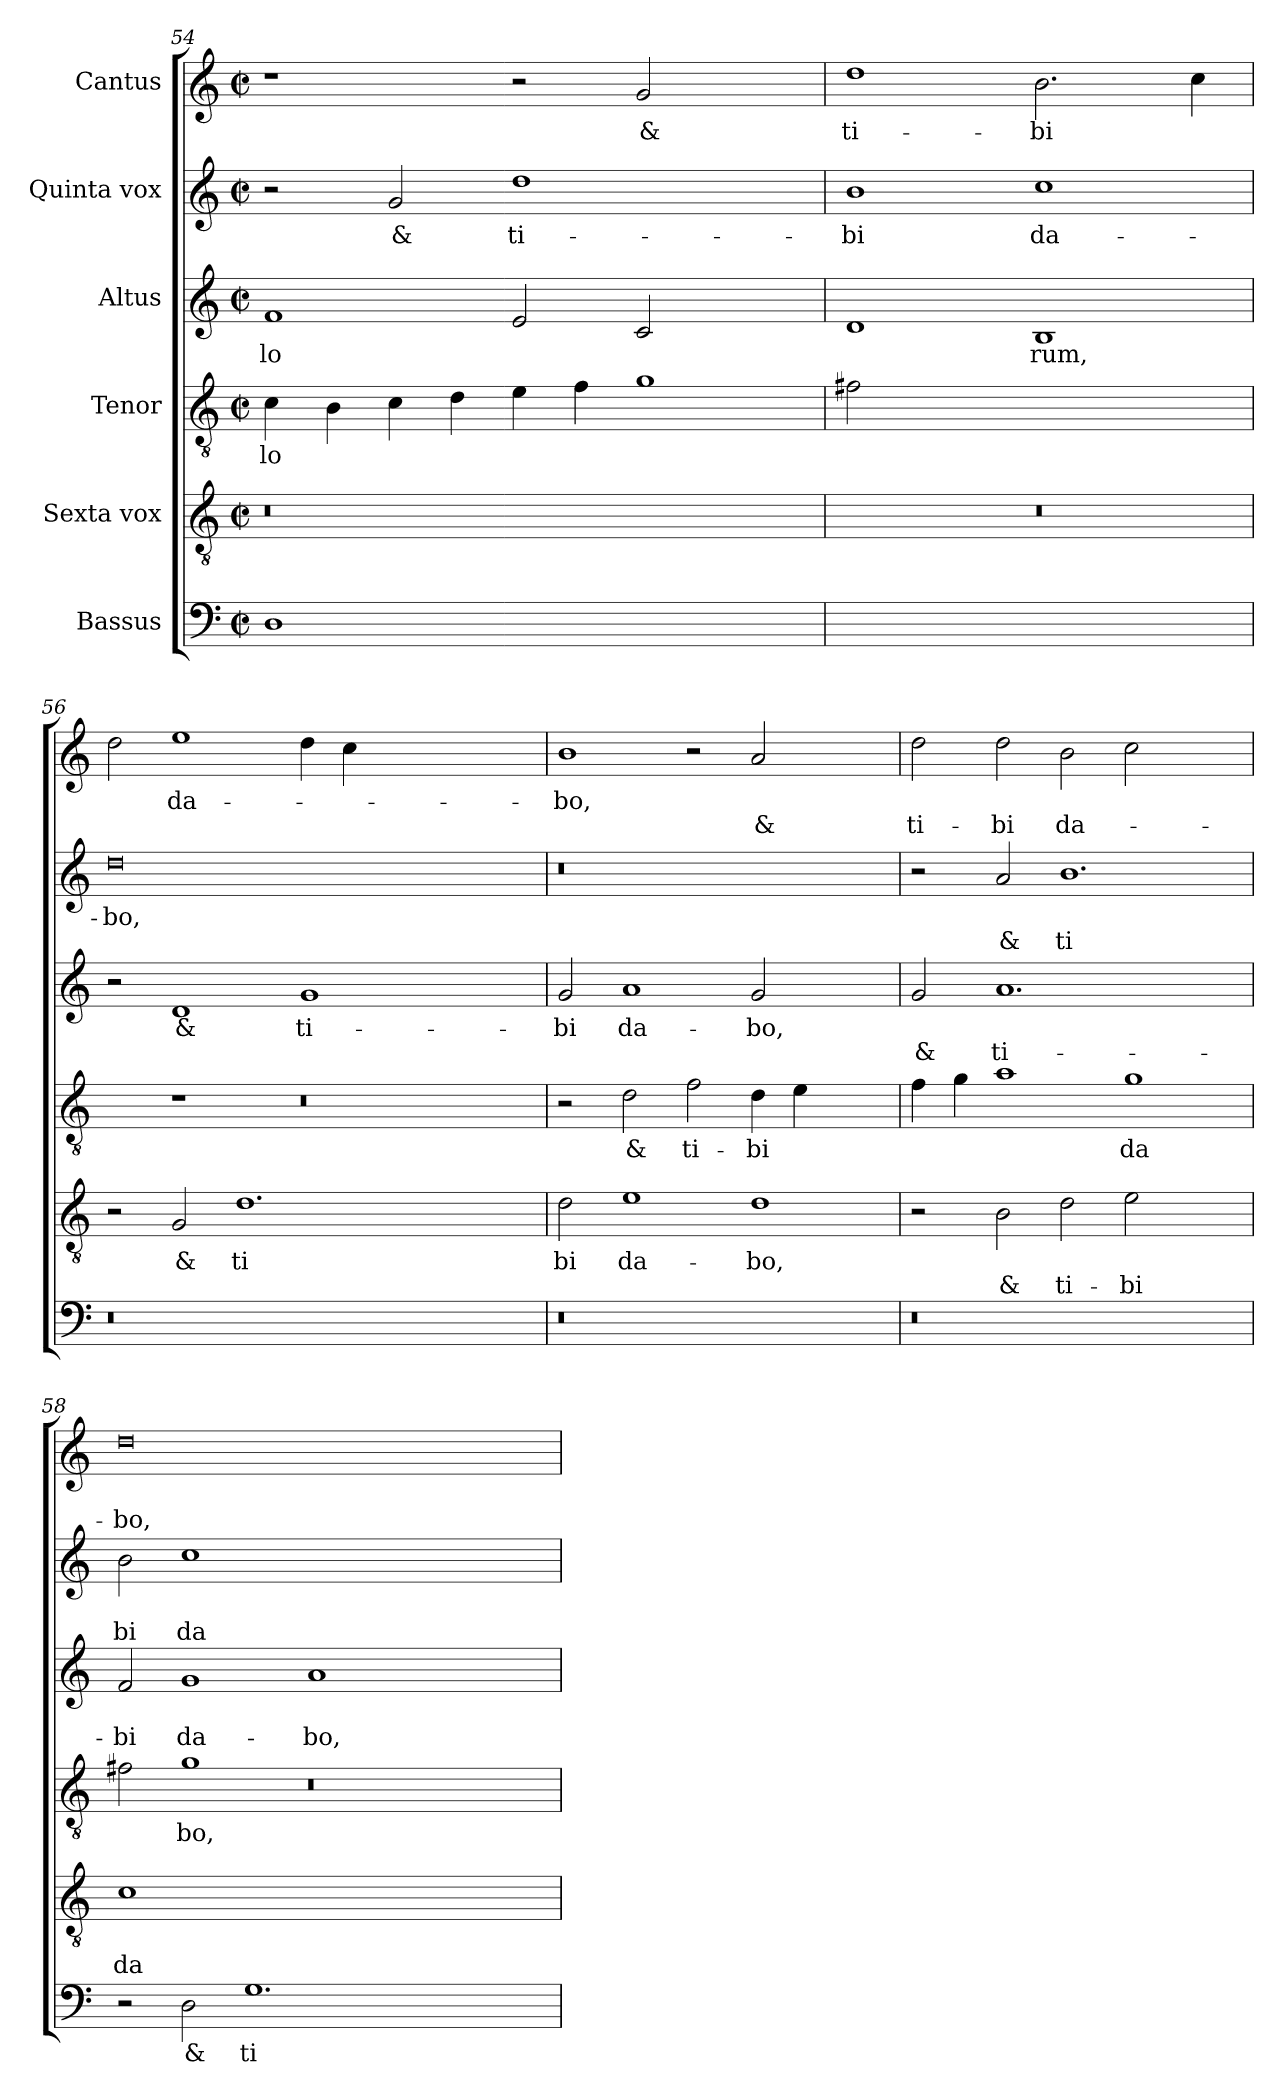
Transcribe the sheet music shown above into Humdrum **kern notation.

**kern	**text	**kern	**text	**text	**kern	**text	**kern	**text	**text	**kern	**text	**text	**kern	**text	**text
*part6	*part6	*part5	*part5	*part5	*part4	*part4	*part3	*part3	*part3	*part2	*part2	*part2	*part1	*part1	*part1
*staff6	*staff6	*staff5	*staff5	*staff5	*staff4	*staff4	*staff3	*staff3	*staff3	*staff2	*staff2	*staff2	*staff1	*staff1	*staff1
*I"Bassus	*	*I"Sexta vox	*	*	*I"Tenor	*	*I"Altus	*	*	*I"Quinta vox	*	*	*I"Cantus	*	*
!!LO:LB:g=z
*clefF4	*	*clefGv2	*	*	*clefGv2	*	*clefG2	*	*	*clefG2	*	*	*clefG2	*	*
*k[]	*	*k[]	*	*	*k[]	*	*k[]	*	*	*k[]	*	*	*k[]	*	*
*C:	*	*C:	*	*	*C:	*	*C:	*	*	*C:	*	*	*C:	*	*
*M4/2	*	*M4/2	*	*	*M4/2	*	*M4/2	*	*	*M4/2	*	*	*M4/2	*	*
*met(c|)	*	*met(c|)	*	*	*met(c|)	*	*met(c|)	*	*	*met(c|)	*	*	*met(c|)	*	*
=54A	=54A	=54A	=54A	=54A	=54A	=54A	=54A	=54A	=54A	=54A	=54A	=54A	=54A	=54A	=54A
!	!	!	!	!	!	!LO:LY:b	!	!LO:LY:b	!	!	!	!	!	!	!
1D	.	0r	.	.	4c	-lo	1f	-lo	.	2r	.	.	1r	.	.
.	.	.	.	.	4B	.	.	.	.	.	.	.	.	.	.
!	!	!	!	!	!	!	!	!	!	!	!LO:LY:b	!	!	!	!
.	.	.	.	.	4c	.	.	.	.	2g	&	.	.	.	.
.	.	.	.	.	4d	.	.	.	.	.	.	.	.	.	.
!	!LO:LY:b	!	!	!	!	!	!	!	!	!	!LO:LY:b	!	!	!	!
[1Gyy	-rum,	.	.	.	4e	.	2e	.	.	1dd	ti-	.	2r	.	.
.	.	.	.	.	4f	.	.	.	.	.	.	.	.	.	.
!	!	!	!	!	!	!	!	!	!	!	!	!	!	!LO:LY:b	!
.	.	.	.	.	1g	.	2c	.	.	.	.	.	2g	&	.
2ryy	.	2ryy	.	.	.	.	2ryy	.	.	2ryy	.	.	2ryy	.	.
=55A	=55A	=55A	=55A	=55A	=55A	=55A	=55A	=55A	=55A	=55A	=55A	=55A	=55A	=55A	=55A
!	!	!	!	!	!	!	!	!	!	!	!LO:LY:b	!	!	!LO:LY:b	!
1.Gyy_	.	0r	.	.	2f#	.	1d	.	.	1b	-bi	.	1dd	ti-	.
!	!	!	!	!	!	!LO:LY:b	!	!	!	!	!	!	!	!	!
.	.	.	.	.	[1.gyy	rum,	.	.	.	.	.	.	.	.	.
!	!	!	!	!	!	!	!	!LO:LY:b	!	!	!LO:LY:b	!	!	!LO:LY:b	!
.	.	.	.	.	.	.	1B	rum,	.	1cc	da-	.	2.b	-bi	.
2Gyy]	.	.	.	.	.	.	.	.	.	.	.	.	.	.	.
.	.	.	.	.	.	.	.	.	.	.	.	.	4cc	.	.
=56A	=56A	=56A	=56A	=56A	=56A	=56A	=56A	=56A	=56A	=56A	=56A	=56A	=56A	=56A	=56A
!	!	!	!	!	!	!	!	!	!	!	!LO:LY:b	!	!	!	!
0r	.	2r	.	.	2gyy]	.	2r	.	.	0dd	-bo,	.	2dd	.	.
!	!	!	!LO:LY:b	!	!	!	!	!LO:LY:b	!	!	!	!	!	!LO:LY:b	!
.	.	2G	&	.	1r	.	1d	&	.	.	.	.	1ee	da-	.
!	!	!	!LO:LY:b	!	!	!	!	!	!	!	!	!	!	!	!
.	.	1.d	ti	.	.	.	.	.	.	.	.	.	.	.	.
!	!	!	!	!	!	!	!	!LO:LY:b	!	!	!	!	!	!	!
.	.	.	.	.	0r	.	1g	ti-	.	.	.	.	4dd	.	.
.	.	.	.	.	.	.	.	.	.	.	.	.	4cc	.	.
1.ryy	.	.	.	.	.	.	.	.	.	1.ryy	.	.	1.ryy	.	.
.	.	1ryy	.	.	.	.	1ryy	.	.	.	.	.	.	.	.
=57A	=57A	=57A	=57A	=57A	=57A	=57A	=57A	=57A	=57A	=57A	=57A	=57A	=57A	=57A	=57A
!	!	!	!LO:LY:b	!	!	!	!	!LO:LY:b	!	!	!	!	!	!LO:LY:b	!
0r	.	2d	bi	.	2r	.	2g	-bi	.	0r	.	.	1b	-bo,	.
!	!	!	!LO:LY:b	!	!	!LO:LY:b	!	!LO:LY:b	!	!	!	!	!	!	!
.	.	1e	da-	.	2d	&	1a	da-	.	.	.	.	.	.	.
!	!	!	!	!	!	!LO:LY:b	!	!	!	!	!	!	!	!	!
.	.	.	.	.	2f	ti-	.	.	.	.	.	.	2r	.	.
!	!	!	!LO:LY:b	!	!	!LO:LY:b	!	!LO:LY:b	!	!	!	!	!	!	!LO:LY:b
.	.	1d	-bo,	.	4d	-bi	2g	-bo,	.	.	.	.	2a	.	&
.	.	.	.	.	4e	.	.	.	.	.	.	.	.	.	.
2ryy	.	.	.	.	2ryy	.	2ryy	.	.	2ryy	.	.	2ryy	.	.
=58A	=58A	=58A	=58A	=58A	=58A	=58A	=58A	=58A	=58A	=58A	=58A	=58A	=58A	=58A	=58A
!	!	!	!	!	!	!	!	!	!LO:LY:b	!	!	!	!	!	!LO:LY:b
0r	.	2r	.	.	4f	.	2g	.	&	2r	.	.	2dd	.	ti-
.	.	.	.	.	4g	.	.	.	.	.	.	.	.	.	.
!	!	!	!	!LO:LY:b	!	!	!	!	!LO:LY:b	!	!	!LO:LY:b	!	!	!LO:LY:b
.	.	2B	.	&	1a	.	1.a	.	ti-	2a	.	&	2dd	.	-bi
!	!	!	!	!LO:LY:b	!	!	!	!	!	!	!	!LO:LY:b	!	!	!LO:LY:b
.	.	2d	.	ti-	.	.	.	.	.	1.b	.	ti	2b	.	da-
!	!	!	!	!LO:LY:b	!	!LO:LY:b	!	!	!	!	!	!	!	!	!
.	.	2e	.	-bi	1g	da	.	.	.	.	.	.	2cc	.	.
2ryy	.	2ryy	.	.	.	.	2ryy	.	.	.	.	.	2ryy	.	.
=58B	=58B	=58B	=58B	=58B	=58B	=58B	=58B	=58B	=58B	=58B	=58B	=58B	=58B	=58B	=58B
!	!	!	!	!LO:LY:b	!	!	!	!	!LO:LY:b	!	!	!LO:LY:b	!	!	!LO:LY:b
2r	.	1c	.	da-	2f#	.	2f	.	-bi	2b	.	bi	0dd	.	-bo,
!	!LO:LY:b	!	!	!	!	!LO:LY:b	!	!	!LO:LY:b	!	!	!LO:LY:b	!	!	!
2D	&	.	.	.	1g	bo,	1g	.	da-	1cc	.	da-	.	.	.
!	!LO:LY:b	!	!	!	!	!	!	!	!	!	!	!	!	!	!
1.G	ti-	0ryy	.	.	.	.	.	.	.	.	.	.	.	.	.
!	!	!	!	!	!	!	!	!	!LO:LY:b	!	!	!	!	!	!
.	.	.	.	.	0r	.	1a	.	-bo,	0ryy	.	.	.	.	.
.	.	.	.	.	.	.	.	.	.	.	.	.	1.ryy	.	.
1ryy	.	.	.	.	.	.	1ryy	.	.	.	.	.	.	.	.
.	.	2ryy	.	.	.	.	.	.	.	.	.	.	.	.	.
=	=	=	=	=	=	=	=	=	=	=	=	=	=	=	=
*-	*-	*-	*-	*-	*-	*-	*-	*-	*-	*-	*-	*-	*-	*-	*-
